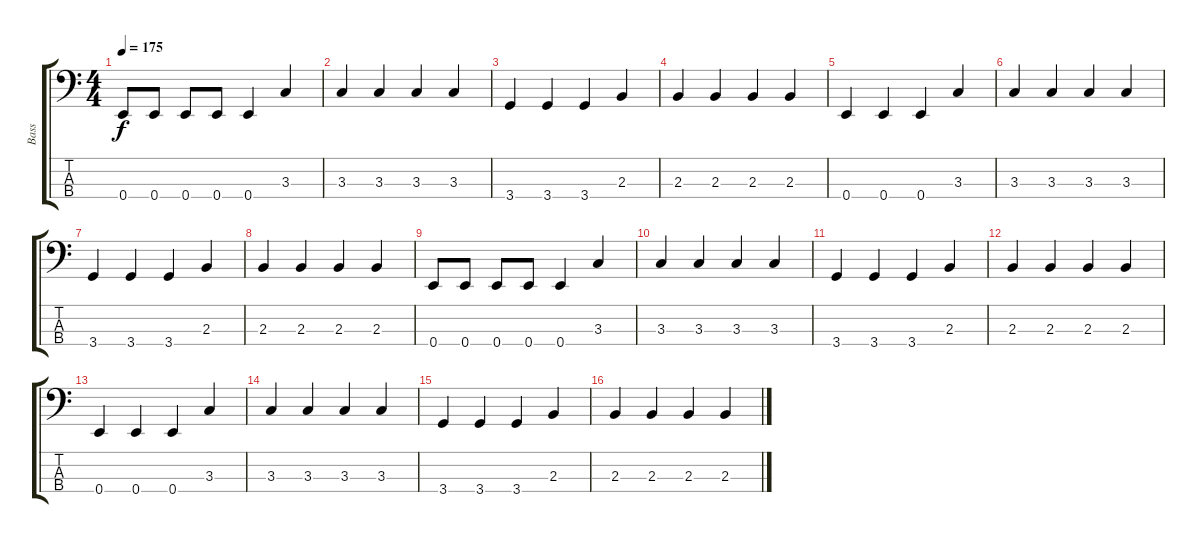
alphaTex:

\track ("Bass" "Bass") {instrument electricbassfinger}
\staff {score tabs}
\tuning (G2 D2 A1 E1) {hide}
\ts (4 4)
\tempo 175
\clef f4
\ks c
0.4.8{dy f} 0.4.8 0.4.8 0.4.8 0.4.4 3.3.4 |
3.3.4 3.3.4 3.3.4 3.3.4 |
3.4.4 3.4.4 3.4.4 2.3.4 |
2.3.4 2.3.4 2.3.4 2.3.4 |
0.4.4 0.4.4 0.4.4 3.3.4 |
3.3.4 3.3.4 3.3.4 3.3.4 |
3.4.4 3.4.4 3.4.4 2.3.4 |
2.3.4 2.3.4 2.3.4 2.3.4 |
0.4.8 0.4.8 0.4.8 0.4.8 0.4.4 3.3.4 |
3.3.4 3.3.4 3.3.4 3.3.4 |
3.4.4 3.4.4 3.4.4 2.3.4 |
2.3.4 2.3.4 2.3.4 2.3.4 |
0.4.4 0.4.4 0.4.4 3.3.4 |
3.3.4 3.3.4 3.3.4 3.3.4 |
3.4.4 3.4.4 3.4.4 2.3.4 |
2.3.4 2.3.4 2.3.4 2.3.4
